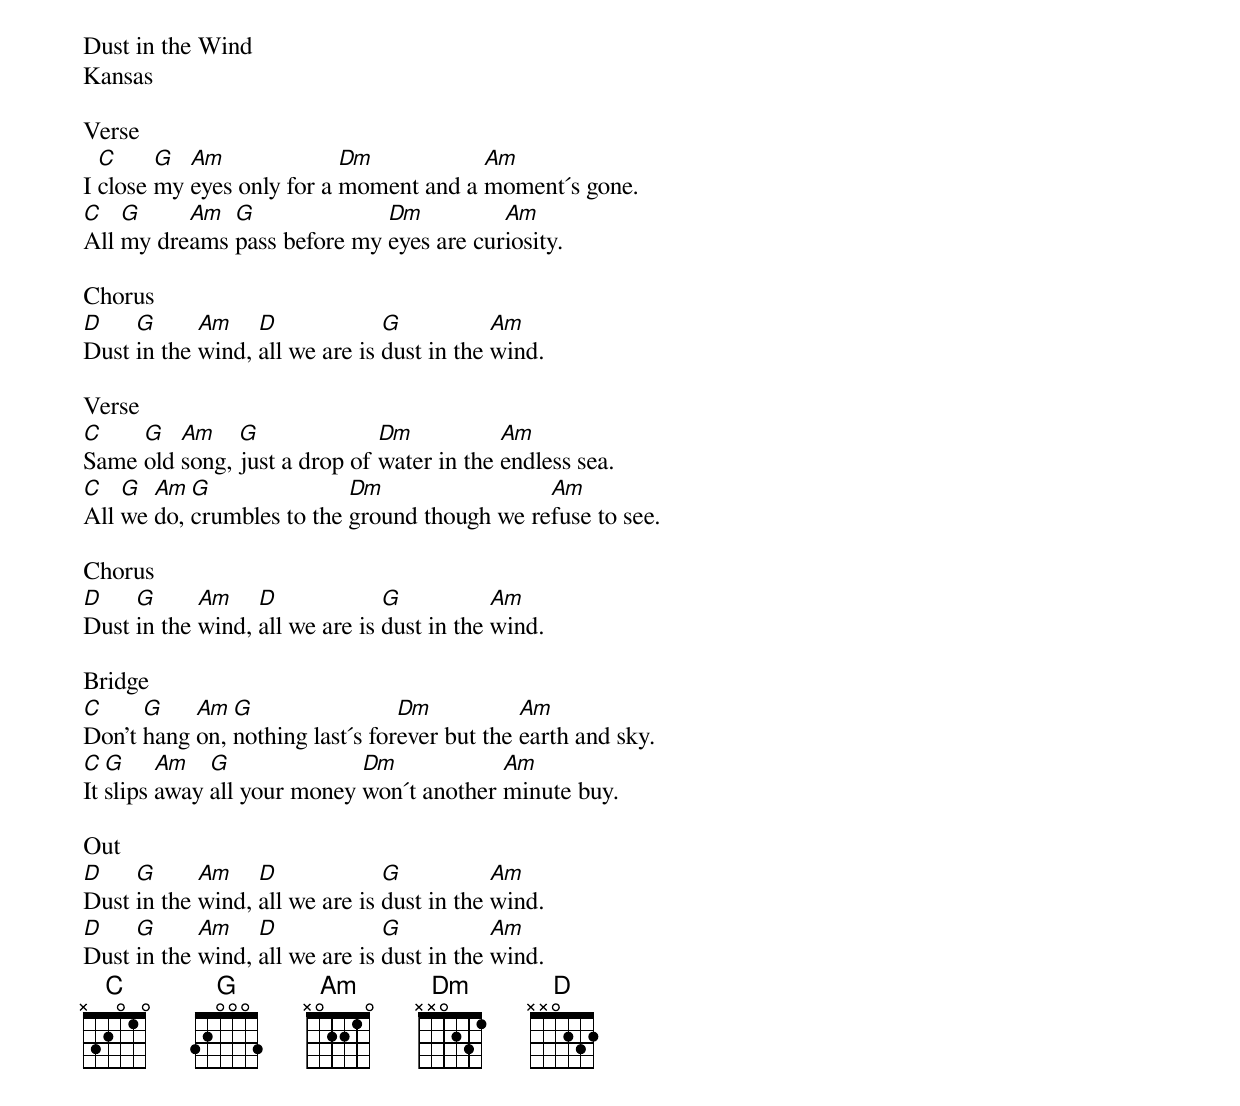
Dust in the Wind
Kansas

Verse
I [C]close [G]my [Am]eyes only for a [Dm]moment and a [Am]moment´s gone.
[C]All [G]my dre[Am]ams [G]pass before my [Dm]eyes are cur[Am]iosity.

Chorus
[D]Dust [G]in the [Am]wind, [D]all we are is [G]dust in the [Am]wind.

Verse
[C]Same [G]old [Am]song, [G]just a drop of [Dm]water in the [Am]endless sea.
[C]All [G]we [Am]do, [G]crumbles to the [Dm]ground though we re[Am]fuse to see.

Chorus
[D]Dust [G]in the [Am]wind, [D]all we are is [G]dust in the [Am]wind.

Bridge
[C]Don't [G]hang [Am]on, [G]nothing last´s for[Dm]ever but the [Am]earth and sky.
[C]It [G]slips [Am]away [G]all your money [Dm]won´t another [Am]minute buy.

Out
[D]Dust [G]in the [Am]wind, [D]all we are is [G]dust in the [Am]wind.
[D]Dust [G]in the [Am]wind, [D]all we are is [G]dust in the [Am]wind.
